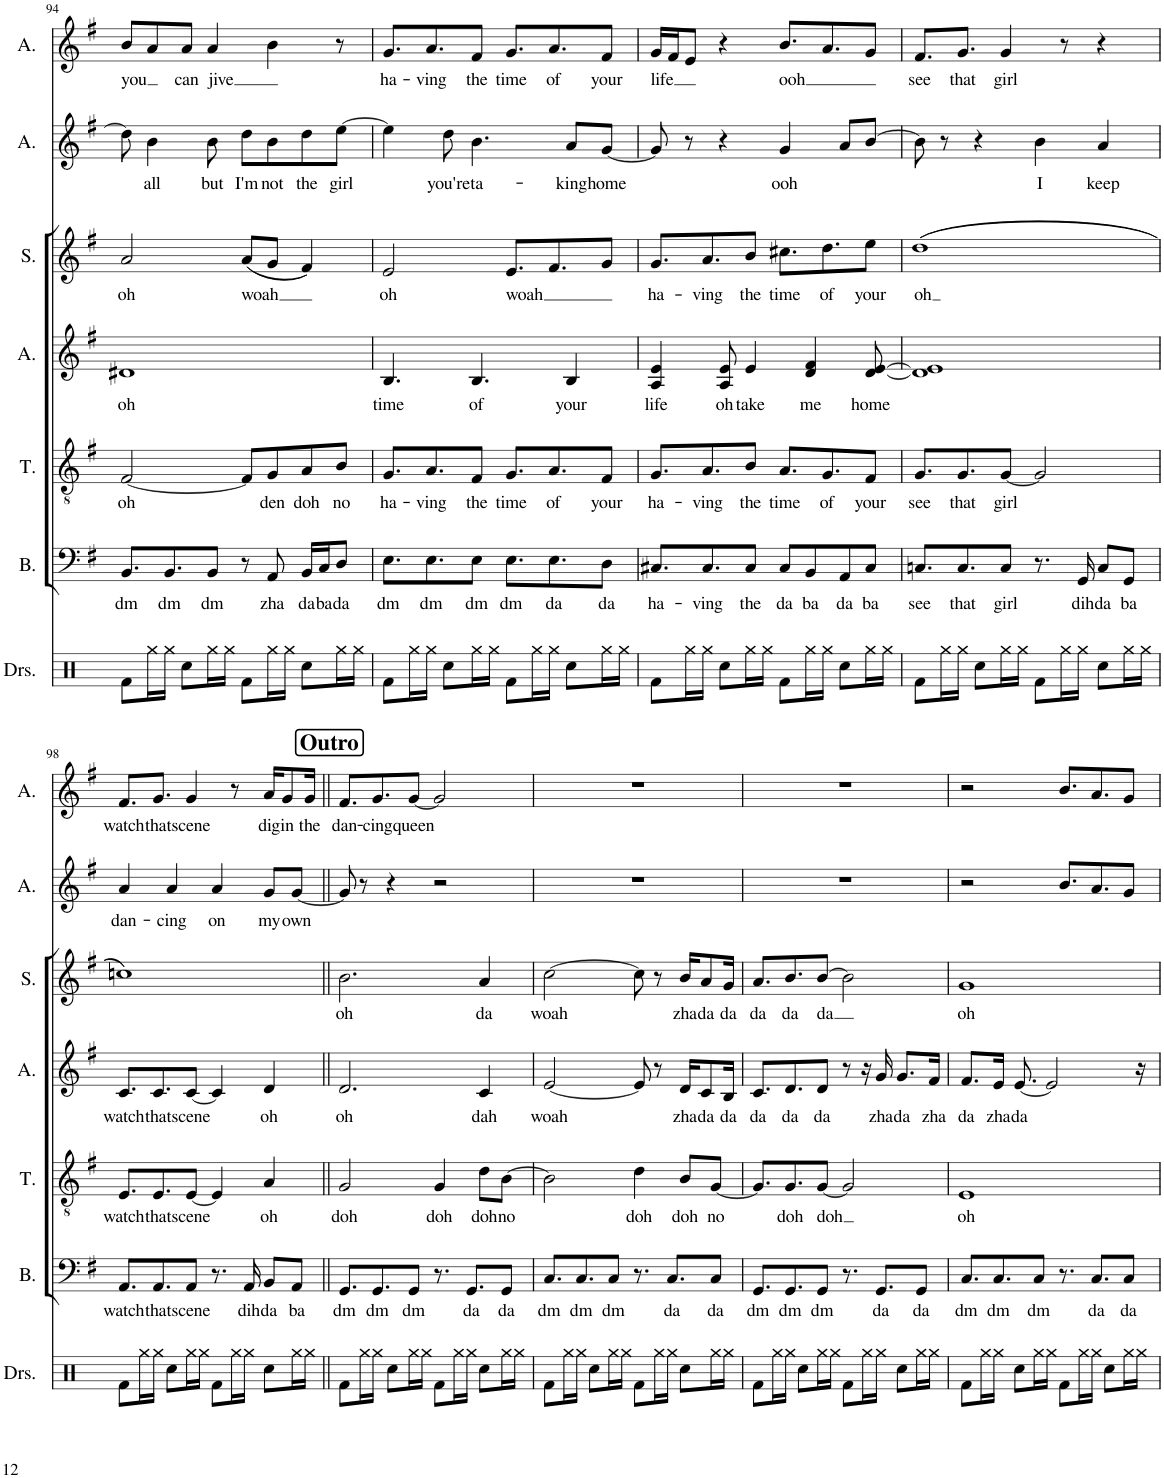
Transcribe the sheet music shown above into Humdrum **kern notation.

**kern	**kern	**text	**kern	**text	**kern	**text	**kern	**text	**kern	**text	**kern	**text
*part7	*part6	*part6	*part5	*part5	*part4	*part4	*part3	*part3	*part2	*part2	*part1	*part1
*staff7	*staff6	*staff6	*staff5	*staff5	*staff4	*staff4	*staff3	*staff3	*staff2	*staff2	*staff1	*staff1
*I"Drumset	*I"Bass	*	*I"Tenor	*	*I"Alto	*	*I"Soprano	*	*I"Alto	*	*I"Alto	*
*I'Drs.	*I'B.	*	*I'T.	*	*I'A.	*	*I'S.	*	*I'A.	*	*I'A.	*
!!LO:PB:g=z
*clefX	*clefF4	*	*clefGv2	*	*clefG2	*	*clefG2	*	*clefG2	*	*clefG2	*
*k[]	*k[f#]	*	*k[f#]	*	*k[f#]	*	*k[f#]	*	*k[f#]	*	*k[f#]	*
*M4/4	*M4/4	*	*M4/4	*	*M4/4	*	*M4/4	*	*M4/4	*	*M4/4	*
=94	=94	=94	=94	=94	=94	=94	=94	=94	=94	=94	=94	=94
!	!	!LO:LY:b	!	!LO:LY:b	!	!LO:LY:b	!	!LO:LY:b	!	!	!	!LO:LY:b
8Rf\L	8.BB/L	dm	[2F#/	oh	1d#X	oh	2a/	oh	8dd\]	.	8b/L	you
!	!	!	!	!	!	!	!	!	!	!LO:LY:b	!	!
16Rgg\L	.	.	.	.	.	.	.	.	4b\	all	8a/	.
!	!	!LO:LY:b	!	!	!	!	!	!	!	!	!	!
16Rgg\JJ	8.BB/	dm	.	.	.	.	.	.	.	.	.	.
!	!	!	!	!	!	!	!	!	!	!	!	!LO:LY:b
8Rcc\L	.	.	.	.	.	.	.	.	.	.	8a/J	can
!	!	!LO:LY:b	!	!	!	!	!	!	!	!LO:LY:b	!	!LO:LY:b
16Rgg\L	8BB/J	dm	.	.	.	.	.	.	8b\	but	4a/	jive
16Rgg\JJ	.	.	.	.	.	.	.	.	.	.	.	.
!	!	!	!	!	!	!	!	!LO:LY:b	!	!LO:LY:b	!	!
8Rf\L	8r	.	8F#/L]	.	.	.	((8a/L	woah	8dd\L	I'm	.	.
!	!	!LO:LY:b	!	!LO:LY:b	!	!	!	!	!	!LO:LY:b	!	!
16Rgg\L	8AA/	zha	8G/	den	.	.	8g/J	.	8b\	not	4b\	.
16Rgg\JJ	.	.	.	.	.	.	.	.	.	.	.	.
!	!	!LO:LY:b	!	!LO:LY:b	!	!	!	!	!	!LO:LY:b	!	!
8Rcc\L	16BB/LL	da	8A/	doh	.	.	4f#/))	.	8dd\	the	.	.
!	!	!LO:LY:b	!	!	!	!	!	!	!	!	!	!
.	16C/J	ba	.	.	.	.	.	.	.	.	.	.
!	!	!LO:LY:b	!	!LO:LY:b	!	!	!	!	!	!LO:LY:b	!	!
16Rgg\L	8D/J	da	8B/J	no	.	.	.	.	[8ee\J	girl	8r	.
16Rgg\JJ	.	.	.	.	.	.	.	.	.	.	.	.
=95	=95	=95	=95	=95	=95	=95	=95	=95	=95	=95	=95	=95
!	!	!LO:LY:b	!	!LO:LY:b	!	!LO:LY:b	!	!LO:LY:b	!	!	!	!LO:LY:b
8Rf\L	8.E\L	dm	8.G/L	ha-	4.B/	time	2e/	oh	4ee\]	.	8.g/L	ha-
16Rgg\L	.	.	.	.	.	.	.	.	.	.	.	.
!	!	!LO:LY:b	!	!LO:LY:b	!	!	!	!	!	!	!	!LO:LY:b
16Rgg\JJ	8.E\	dm	8.A/	-ving	.	.	.	.	.	.	8.a/	-ving
!	!	!	!	!	!	!	!	!	!	!LO:LY:b	!	!
8Rcc\L	.	.	.	.	.	.	.	.	8dd\	you're	.	.
!	!	!LO:LY:b	!	!LO:LY:b	!	!LO:LY:b	!	!	!	!LO:LY:b	!	!LO:LY:b
16Rgg\L	8E\J	dm	8F#/J	the	4.B/	of	.	.	4.b\	ta-	8f#/J	the
16Rgg\JJ	.	.	.	.	.	.	.	.	.	.	.	.
!	!	!LO:LY:b	!	!LO:LY:b	!	!	!	!LO:LY:b	!	!	!	!LO:LY:b
8Rf\L	8.E\L	dm	8.G/L	time	.	.	8.e/L	woah	.	.	8.g/L	time
16Rgg\L	.	.	.	.	.	.	.	.	.	.	.	.
!	!	!LO:LY:b	!	!LO:LY:b	!	!	!	!	!	!	!	!LO:LY:b
16Rgg\JJ	8.E\	da	8.A/	of	.	.	8.f#/	.	.	.	8.a/	of
!	!	!	!	!	!	!LO:LY:b	!	!	!	!LO:LY:b	!	!
8Rcc\L	.	.	.	.	4B/	your	.	.	8a/L	-king	.	.
!	!	!LO:LY:b	!	!LO:LY:b	!	!	!	!	!	!LO:LY:b	!	!LO:LY:b
16Rgg\L	8D\J	da	8F#/J	your	.	.	8g/J	.	[8g/J	home	8f#/J	your
16Rgg\JJ	.	.	.	.	.	.	.	.	.	.	.	.
=96	=96	=96	=96	=96	=96	=96	=96	=96	=96	=96	=96	=96
!	!	!LO:LY:b	!	!LO:LY:b	!	!LO:LY:b	!	!LO:LY:b	!	!	!	!LO:LY:b
8Rf\L	8.C#X/L	ha-	8.G/L	ha-	4A/ 4e/	life	8.g/L	ha-	8g/]	.	16g/LL	life
.	.	.	.	.	.	.	.	.	.	.	16f#/J	.
16Rgg\L	.	.	.	.	.	.	.	.	8r	.	8e/J	.
!	!	!LO:LY:b	!	!LO:LY:b	!	!	!	!LO:LY:b	!	!	!	!
16Rgg\JJ	8.C#/	-ving	8.A/	-ving	.	.	8.a/	-ving	.	.	.	.
!	!	!	!	!	!	!LO:LY:b	!	!	!	!	!	!
8Rcc\L	.	.	.	.	8A/ 8e/	oh	.	.	4r	.	4r	.
!	!	!LO:LY:b	!	!LO:LY:b	!	!LO:LY:b	!	!LO:LY:b	!	!	!	!
16Rgg\L	8C#/J	the	8B/J	the	4e/	take	8b/J	the	.	.	.	.
16Rgg\JJ	.	.	.	.	.	.	.	.	.	.	.	.
!	!	!LO:LY:b	!	!LO:LY:b	!	!	!	!LO:LY:b	!	!LO:LY:b	!	!LO:LY:b
8Rf\L	8C#/L	da	8.A/L	time	.	.	8.cc#X\L	time	4g/	ooh	8.b/L	ooh
!	!	!LO:LY:b	!	!	!	!LO:LY:b	!	!	!	!	!	!
16Rgg\L	8BB/	ba	.	.	4d/ 4f#/	me	.	.	.	.	.	.
!	!	!	!	!LO:LY:b	!	!	!	!LO:LY:b	!	!	!	!
16Rgg\JJ	.	.	8.G/	of	.	.	8.dd\	of	.	.	8.a/	.
!	!	!LO:LY:b	!	!	!	!	!	!	!	!	!	!
8Rcc\L	8AA/	da	.	.	.	.	.	.	8a/L	.	.	.
!	!	!LO:LY:b	!	!LO:LY:b	!	!LO:LY:b	!	!LO:LY:b	!	!	!	!
16Rgg\L	8C#/J	ba	8F#/J	your	[8d/ [8e/	home	8ee\J	your	[8b/J	.	8g/J	.
16Rgg\JJ	.	.	.	.	.	.	.	.	.	.	.	.
=97	=97	=97	=97	=97	=97	=97	=97	=97	=97	=97	=97	=97
!	!	!LO:LY:b	!	!LO:LY:b	!	!	!	!LO:LY:b	!	!	!	!LO:LY:b
8Rf\L	8.Cn/L	see	8.G/L	see	1d] 1e]	.	((1dd	oh	8b\]	.	8.f#/L	see
16Rgg\L	.	.	.	.	.	.	.	.	8r	.	.	.
!	!	!LO:LY:b	!	!LO:LY:b	!	!	!	!	!	!	!	!LO:LY:b
16Rgg\JJ	8.C/	that	8.G/	that	.	.	.	.	.	.	8.g/J	that
8Rcc\L	.	.	.	.	.	.	.	.	4r	.	.	.
!	!	!LO:LY:b	!	!LO:LY:b	!	!	!	!	!	!	!	!LO:LY:b
16Rgg\L	8C/J	girl	[8G/J	girl	.	.	.	.	.	.	4g/	girl
16Rgg\JJ	.	.	.	.	.	.	.	.	.	.	.	.
!	!	!	!	!	!	!	!	!	!	!LO:LY:b	!	!
8Rf\L	8.r	.	2G/]	.	.	.	.	.	4b\	I	.	.
16Rgg\L	.	.	.	.	.	.	.	.	.	.	8r	.
!	!	!LO:LY:b	!	!	!	!	!	!	!	!	!	!
16Rgg\JJ	16GG/	dih	.	.	.	.	.	.	.	.	.	.
!	!	!LO:LY:b	!	!	!	!	!	!	!	!LO:LY:b	!	!
8Rcc\L	8C/L	da	.	.	.	.	.	.	4a/	keep	4r	.
!	!	!LO:LY:b	!	!	!	!	!	!	!	!	!	!
16Rgg\L	8GG/J	ba	.	.	.	.	.	.	.	.	.	.
16Rgg\JJ	.	.	.	.	.	.	.	.	.	.	.	.
!!LO:LB:g=z
=98	=98	=98	=98	=98	=98	=98	=98	=98	=98	=98	=98	=98
!	!	!LO:LY:b	!	!LO:LY:b	!	!LO:LY:b	!	!	!	!LO:LY:b	!	!LO:LY:b
8Rf\L	8.AA/L	watch	8.E/L	watch	8.c/L	watch	1ccn))	.	4a/	dan-	8.f#/L	watch
16Rgg\L	.	.	.	.	.	.	.	.	.	.	.	.
!	!	!LO:LY:b	!	!LO:LY:b	!	!LO:LY:b	!	!	!	!	!	!LO:LY:b
16Rgg\JJ	8.AA/	that	8.E/	that	8.c/	that	.	.	.	.	8.g/J	that
!	!	!	!	!	!	!	!	!	!	!LO:LY:b	!	!
8Rcc\L	.	.	.	.	.	.	.	.	4a/	-cing	.	.
!	!	!LO:LY:b	!	!LO:LY:b	!	!LO:LY:b	!	!	!	!	!	!LO:LY:b
16Rgg\L	8AA/J	scene	[8E/J	scene	[8c/J	scene	.	.	.	.	4g/	scene
16Rgg\JJ	.	.	.	.	.	.	.	.	.	.	.	.
!	!	!	!	!	!	!	!	!	!	!LO:LY:b	!	!
8Rf\L	8.r	.	4E/]	.	4c/]	.	.	.	4a/	on	.	.
16Rgg\L	.	.	.	.	.	.	.	.	.	.	8r	.
!	!	!LO:LY:b	!	!	!	!	!	!	!	!	!	!
16Rgg\JJ	16AA/	dih	.	.	.	.	.	.	.	.	.	.
!	!	!LO:LY:b	!	!LO:LY:b	!	!LO:LY:b	!	!	!	!LO:LY:b	!	!LO:LY:b
8Rcc\L	8BB/L	da	4A/	oh	4d/	oh	.	.	8g/L	my	16a/KL	dig
!	!	!	!	!	!	!	!	!	!	!	!	!LO:LY:b
.	.	.	.	.	.	.	.	.	.	.	8g/	in
!	!	!LO:LY:b	!	!	!	!	!	!	!	!LO:LY:b	!	!
16Rgg\L	8AA/J	ba	.	.	.	.	.	.	[8g/J	own	.	.
!	!	!	!	!	!	!	!	!	!	!	!	!LO:LY:b
16Rgg\JJ	.	.	.	.	.	.	.	.	.	.	16g/Jk	the
!!LO:REH:place=s1:a:B:cj:fs=14:t=Outro
=99||	=99||	=99||	=99||	=99||	=99||	=99||	=99||	=99||	=99||	=99||	=99||	=99||
!	!	!LO:LY:b	!	!LO:LY:b	!	!LO:LY:b	!	!LO:LY:b	!	!	!	!LO:LY:b
8Rf\L	8.GG/L	dm	2G/	doh	2.d/	oh	2.b\	oh	8g/]	.	8.f#/L	dan-
16Rgg\L	.	.	.	.	.	.	.	.	8r	.	.	.
!	!	!LO:LY:b	!	!	!	!	!	!	!	!	!	!LO:LY:b
16Rgg\JJ	8.GG/	dm	.	.	.	.	.	.	.	.	8.g/	-cing
8Rcc\L	.	.	.	.	.	.	.	.	4r	.	.	.
!	!	!LO:LY:b	!	!	!	!	!	!	!	!	!	!LO:LY:b
16Rgg\L	8GG/J	dm	.	.	.	.	.	.	.	.	[8g/J	queen
16Rgg\JJ	.	.	.	.	.	.	.	.	.	.	.	.
!	!	!	!	!LO:LY:b	!	!	!	!	!	!	!	!
8Rf\L	8.r	.	4G/	doh	.	.	.	.	2r	.	2g/]	.
16Rgg\L	.	.	.	.	.	.	.	.	.	.	.	.
!	!	!LO:LY:b	!	!	!	!	!	!	!	!	!	!
16Rgg\JJ	8.GG/L	da	.	.	.	.	.	.	.	.	.	.
!	!	!	!	!LO:LY:b	!	!LO:LY:b	!	!LO:LY:b	!	!	!	!
8Rcc\L	.	.	8d\L	doh	4c/	dah	4a/	da	.	.	.	.
!	!	!LO:LY:b	!	!LO:LY:b	!	!	!	!	!	!	!	!
16Rgg\L	8GG/J	da	[8B\J	no	.	.	.	.	.	.	.	.
16Rgg\JJ	.	.	.	.	.	.	.	.	.	.	.	.
=100	=100	=100	=100	=100	=100	=100	=100	=100	=100	=100	=100	=100
!	!	!LO:LY:b	!	!	!	!LO:LY:b	!	!LO:LY:b	!	!	!	!
8Rf\L	8.C/L	dm	2B\]	.	[2e/	woah	[2cc\	woah	1r	.	1r	.
16Rgg\L	.	.	.	.	.	.	.	.	.	.	.	.
!	!	!LO:LY:b	!	!	!	!	!	!	!	!	!	!
16Rgg\JJ	8.C/	dm	.	.	.	.	.	.	.	.	.	.
8Rcc\L	.	.	.	.	.	.	.	.	.	.	.	.
!	!	!LO:LY:b	!	!	!	!	!	!	!	!	!	!
16Rgg\L	8C/J	dm	.	.	.	.	.	.	.	.	.	.
16Rgg\JJ	.	.	.	.	.	.	.	.	.	.	.	.
!	!	!	!	!LO:LY:b	!	!	!	!	!	!	!	!
8Rf\L	8.r	.	4d\	doh	8e/]	.	8cc\]	.	.	.	.	.
16Rgg\L	.	.	.	.	8r	.	8r	.	.	.	.	.
!	!	!LO:LY:b	!	!	!	!	!	!	!	!	!	!
16Rgg\JJ	8.C/L	da	.	.	.	.	.	.	.	.	.	.
!	!	!	!	!LO:LY:b	!	!LO:LY:b	!	!LO:LY:b	!	!	!	!
8Rcc\L	.	.	8B/L	doh	16d/KL	zha	16b/KL	zha	.	.	.	.
!	!	!	!	!	!	!LO:LY:b	!	!LO:LY:b	!	!	!	!
.	.	.	.	.	8c/	da	8a/	da	.	.	.	.
!	!	!LO:LY:b	!	!LO:LY:b	!	!	!	!	!	!	!	!
16Rgg\L	8C/J	da	[8G/J	no	.	.	.	.	.	.	.	.
!	!	!	!	!	!	!LO:LY:b	!	!LO:LY:b	!	!	!	!
16Rgg\JJ	.	.	.	.	16B/Jk	da	16g/Jk	da	.	.	.	.
=101	=101	=101	=101	=101	=101	=101	=101	=101	=101	=101	=101	=101
!	!	!LO:LY:b	!	!	!	!LO:LY:b	!	!LO:LY:b	!	!	!	!
8Rf\L	8.GG/L	dm	8.G/L]	.	8.c/L	da	8.a/L	da	1r	.	1r	.
16Rgg\L	.	.	.	.	.	.	.	.	.	.	.	.
!	!	!LO:LY:b	!	!LO:LY:b	!	!LO:LY:b	!	!LO:LY:b	!	!	!	!
16Rgg\JJ	8.GG/	dm	8.G/	doh	8.d/	da	8.b/	da	.	.	.	.
8Rcc\L	.	.	.	.	.	.	.	.	.	.	.	.
!	!	!LO:LY:b	!	!LO:LY:b	!	!LO:LY:b	!	!LO:LY:b	!	!	!	!
16Rgg\L	8GG/J	dm	[8G/J	doh	8d/J	da	[8b/J	da	.	.	.	.
16Rgg\JJ	.	.	.	.	.	.	.	.	.	.	.	.
8Rf\L	8.r	.	2G/]	.	8r	.	2b\]	.	.	.	.	.
16Rgg\L	.	.	.	.	16r	.	.	.	.	.	.	.
!	!	!LO:LY:b	!	!	!	!LO:LY:b	!	!	!	!	!	!
16Rgg\JJ	8.GG/L	da	.	.	16g/	zha	.	.	.	.	.	.
!	!	!	!	!	!	!LO:LY:b	!	!	!	!	!	!
8Rcc\L	.	.	.	.	8.g/L	da	.	.	.	.	.	.
!	!	!LO:LY:b	!	!	!	!	!	!	!	!	!	!
16Rgg\L	8GG/J	da	.	.	.	.	.	.	.	.	.	.
!	!	!	!	!	!	!LO:LY:b	!	!	!	!	!	!
16Rgg\JJ	.	.	.	.	16f#/Jk	zha	.	.	.	.	.	.
=102	=102	=102	=102	=102	=102	=102	=102	=102	=102	=102	=102	=102
!	!	!LO:LY:b	!	!LO:LY:b	!	!LO:LY:b	!	!LO:LY:b	!	!	!	!
8Rf\L	8.C/L	dm	1E	oh	8.f#/L	da	1g	oh	2r	.	2r	.
16Rgg\L	.	.	.	.	.	.	.	.	.	.	.	.
!	!	!LO:LY:b	!	!	!	!LO:LY:b	!	!	!	!	!	!
16Rgg\JJ	8.C/	dm	.	.	16e/Jk	zha	.	.	.	.	.	.
!	!	!	!	!	!	!LO:LY:b	!	!	!	!	!	!
8Rcc\L	.	.	.	.	[8.e/	da	.	.	.	.	.	.
!	!	!LO:LY:b	!	!	!	!	!	!	!	!	!	!
16Rgg\L	8C/J	dm	.	.	.	.	.	.	.	.	.	.
16Rgg\JJ	.	.	.	.	2e/]	.	.	.	.	.	.	.
8Rf\L	8.r	.	.	.	.	.	.	.	8.b/L	.	8.b/L	.
16Rgg\L	.	.	.	.	.	.	.	.	.	.	.	.
!	!	!LO:LY:b	!	!	!	!	!	!	!	!	!	!
16Rgg\JJ	8.C/L	da	.	.	.	.	.	.	8.a/	.	8.a/	.
8Rcc\L	.	.	.	.	.	.	.	.	.	.	.	.
!	!	!LO:LY:b	!	!	!	!	!	!	!	!	!	!
16Rgg\L	8C/J	da	.	.	.	.	.	.	8g/J	.	8g/J	.
16Rgg\JJ	.	.	.	.	16r	.	.	.	.	.	.	.
=	=	=	=	=	=	=	=	=	=	=	=	=
*-	*-	*-	*-	*-	*-	*-	*-	*-	*-	*-	*-	*-
